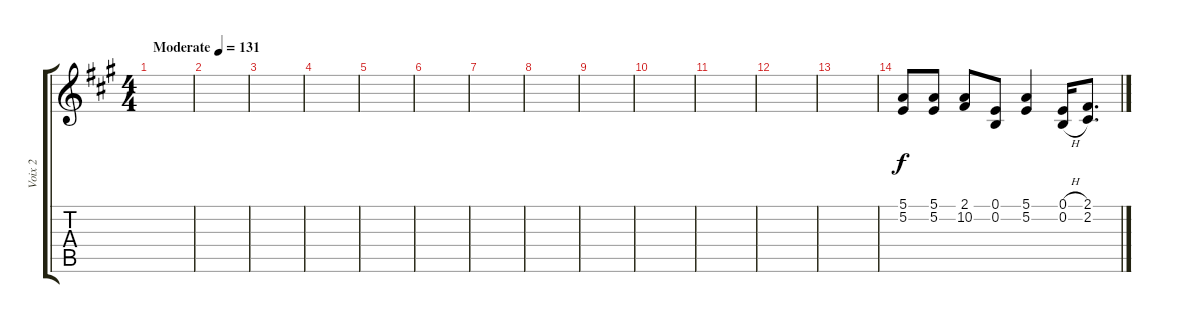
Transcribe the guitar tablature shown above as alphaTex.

\track ("Voix 2" "Voix 2") {instrument pad4choir}
\staff {score tabs}
\tuning (E4 B3 G3 D3 A2 E2) {hide}
\ts (4 4)
\tempo (131 "Moderate")
\clef g2
\ks a
|
|
|
|
|
|
|
|
|
|
|
|
|
(5.1 5.2).8 (5.1 5.2).8 (2.1 10.2).8 (0.1 0.2).8 (5.1 5.2).4 (0.1{h} 0.2{h}).16 (2.1 2.2).8{d}
